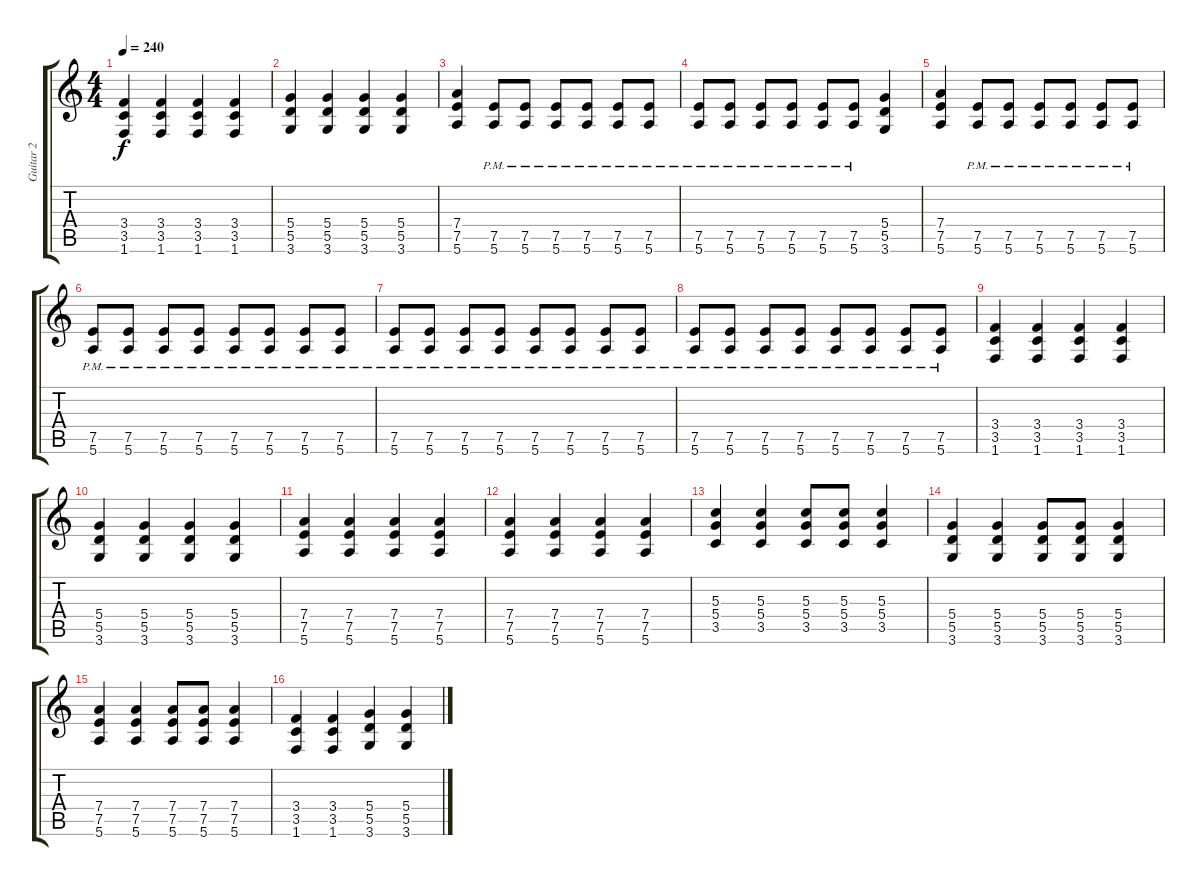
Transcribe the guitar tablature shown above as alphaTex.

\track ("Guitar 2" "Guitar 2") {instrument distortionguitar}
\staff {score tabs}
\tuning (E4 B3 G3 D3 A2 E2) {hide}
\ts (4 4)
\tempo 240
\clef g2
\ks c
(3.4 3.5 1.6).4{dy f} (3.4 3.5 1.6).4 (3.4 3.5 1.6).4 (3.4 3.5 1.6).4 |
(5.4 5.5 3.6).4 (5.4 5.5 3.6).4 (5.4 5.5 3.6).4 (5.4 5.5 3.6).4 |
(7.4 7.5 5.6).4 (7.5{pm} 5.6{pm}).8 (7.5{pm} 5.6{pm}).8 (7.5{pm} 5.6{pm}).8 (7.5{pm} 5.6{pm}).8 (7.5{pm} 5.6{pm}).8 (7.5{pm} 5.6{pm}).8 |
(7.5{pm} 5.6{pm}).8 (7.5{pm} 5.6{pm}).8 (7.5{pm} 5.6{pm}).8 (7.5{pm} 5.6{pm}).8 (7.5{pm} 5.6{pm}).8 (7.5{pm} 5.6{pm}).8 (5.4 5.5 3.6).4 |
(7.4 7.5 5.6).4 (7.5{pm} 5.6{pm}).8 (7.5{pm} 5.6{pm}).8 (7.5{pm} 5.6{pm}).8 (7.5{pm} 5.6{pm}).8 (7.5{pm} 5.6{pm}).8 (7.5{pm} 5.6{pm}).8 |
(7.5{pm} 5.6{pm}).8 (7.5{pm} 5.6{pm}).8 (7.5{pm} 5.6{pm}).8 (7.5{pm} 5.6{pm}).8 (7.5{pm} 5.6{pm}).8 (7.5{pm} 5.6{pm}).8 (7.5{pm} 5.6{pm}).8 (7.5{pm} 5.6{pm}).8 |
(7.5{pm} 5.6{pm}).8 (7.5{pm} 5.6{pm}).8 (7.5{pm} 5.6{pm}).8 (7.5{pm} 5.6{pm}).8 (7.5{pm} 5.6{pm}).8 (7.5{pm} 5.6{pm}).8 (7.5{pm} 5.6{pm}).8 (7.5{pm} 5.6{pm}).8 |
(7.5{pm} 5.6{pm}).8 (7.5{pm} 5.6{pm}).8 (7.5{pm} 5.6{pm}).8 (7.5{pm} 5.6{pm}).8 (7.5{pm} 5.6{pm}).8 (7.5{pm} 5.6{pm}).8 (7.5{pm} 5.6{pm}).8 (7.5{pm} 5.6{pm}).8 |
(3.4 3.5 1.6).4 (3.4 3.5 1.6).4 (3.4 3.5 1.6).4 (3.4 3.5 1.6).4 |
(5.4 5.5 3.6).4 (5.4 5.5 3.6).4 (5.4 5.5 3.6).4 (5.4 5.5 3.6).4 |
(7.4 7.5 5.6).4 (7.4 7.5 5.6).4 (7.4 7.5 5.6).4 (7.4 7.5 5.6).4 |
(7.4 7.5 5.6).4 (7.4 7.5 5.6).4 (7.4 7.5 5.6).4 (7.4 7.5 5.6).4 |
(5.3 5.4 3.5).4 (5.3 5.4 3.5).4 (5.3 5.4 3.5).8 (5.3 5.4 3.5).8 (5.3 5.4 3.5).4 |
(5.4 5.5 3.6).4 (5.4 5.5 3.6).4 (5.4 5.5 3.6).8 (5.4 5.5 3.6).8 (5.4 5.5 3.6).4 |
(7.4 7.5 5.6).4 (7.4 7.5 5.6).4 (7.4 7.5 5.6).8 (7.4 7.5 5.6).8 (7.4 7.5 5.6).4 |
(3.4 3.5 1.6).4 (3.4 3.5 1.6).4 (5.4 5.5 3.6).4 (5.4 5.5 3.6).4
